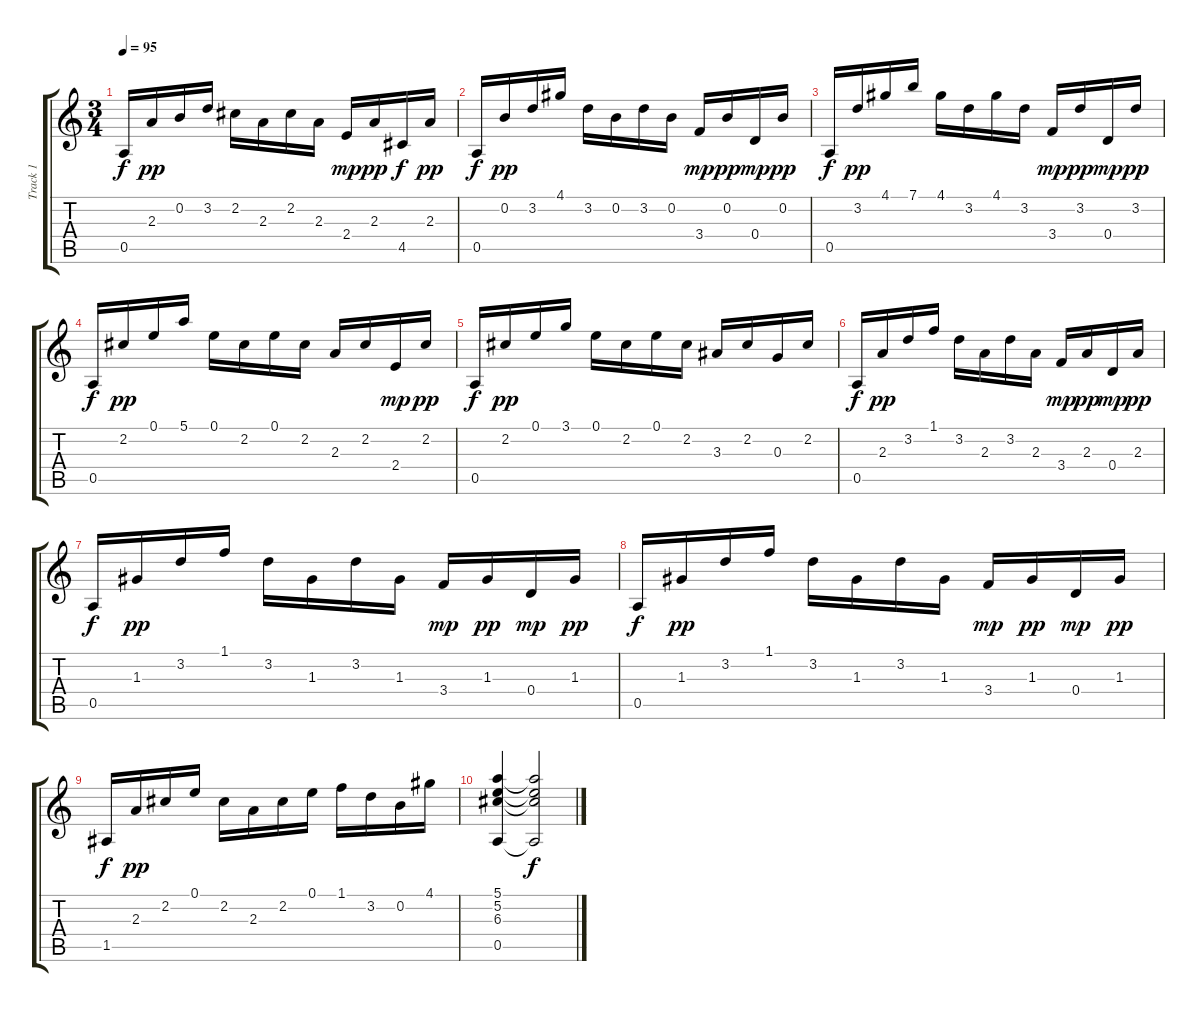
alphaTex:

\track ("Track 1" "Track 1") {instrument acousticguitarnylon}
\staff {score tabs}
\tuning (E4 B3 G3 D3 A2 E2) {hide}
\ts (3 4)
\tempo 95
\clef g2
\ks c
0.5.16{dy f} 2.3.16{dy pp} 0.2.16 3.2.16 2.2.16 2.3.16 2.2.16 2.3.16 2.4.16{dy mp} 2.3.16{dy pp} 4.5.16{dy f} 2.3.16{dy pp} |
0.5.16{dy f} 0.2.16{dy pp} 3.2.16 4.1.16 3.2.16 0.2.16 3.2.16 0.2.16 3.4.16{dy mp} 0.2.16{dy pp} 0.4.16{dy mp} 0.2.16{dy pp} |
0.5.16{dy f} 3.2.16{dy pp} 4.1.16 7.1.16 4.1.16 3.2.16 4.1.16 3.2.16 3.4.16{dy mp} 3.2.16{dy pp} 0.4.16{dy mp} 3.2.16{dy pp} |
0.5.16{dy f} 2.2.16{dy pp} 0.1.16 5.1.16 0.1.16 2.2.16 0.1.16 2.2.16 2.3.16 2.2.16 2.4.16{dy mp} 2.2.16{dy pp} |
0.5.16{dy f} 2.2.16{dy pp} 0.1.16 3.1.16 0.1.16 2.2.16 0.1.16 2.2.16 3.3.16 2.2.16 0.3.16 2.2.16 |
0.5.16{dy f} 2.3.16{dy pp} 3.2.16 1.1.16 3.2.16 2.3.16 3.2.16 2.3.16 3.4.16{dy mp} 2.3.16{dy pp} 0.4.16{dy mp} 2.3.16{dy pp} |
0.5.16{dy f} 1.3.16{dy pp} 3.2.16 1.1.16 3.2.16 1.3.16 3.2.16 1.3.16 3.4.16{dy mp} 1.3.16{dy pp} 0.4.16{dy mp} 1.3.16{dy pp} |
0.5.16{dy f} 1.3.16{dy pp} 3.2.16 1.1.16 3.2.16 1.3.16 3.2.16 1.3.16 3.4.16{dy mp} 1.3.16{dy pp} 0.4.16{dy mp} 1.3.16{dy pp} |
1.5.16{dy f} 2.3.16{dy pp} 2.2.16 0.1.16 2.2.16 2.3.16 2.2.16 0.1.16 1.1.16 3.2.16 0.2.16 4.1.16 |
(5.1 5.2 6.3 0.5).4 (5.1{t} 5.2{t} 6.3{t} 0.5{t}).2{dy f}
